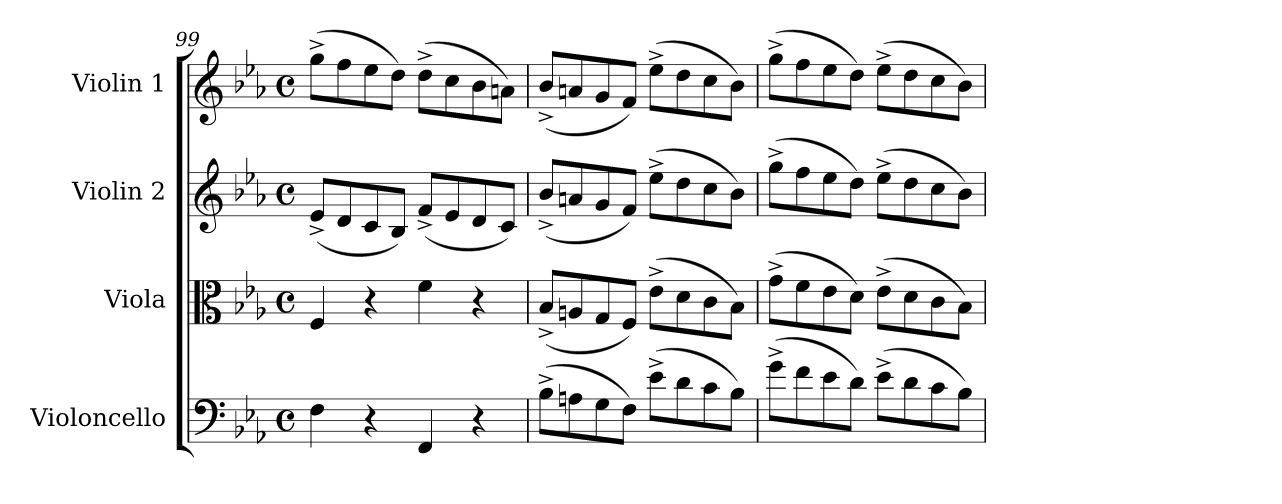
**kern	**kern	**kern	**kern
*part4	*part3	*part2	*part1
*staff4	*staff3	*staff2	*staff1
*I"Violoncello	*I"Viola	*I"Violin 2	*I"Violin 1
*I'Vc	*I'Vla	*I'Vln	*I'Vln
*clefF4	*clefC3	*clefG2	*clefG2
*k[b-e-a-]	*k[b-e-a-]	*k[b-e-a-]	*k[b-e-a-]
*M4/4	*M4/4	*M4/4	*M4/4
*met(c)	*met(c)	*met(c)	*met(c)
=99	=99	=99	=99
4F\	4F/	(8e-^/L	(8gg^\L
.	.	8d/	8ff\
4r	4r	8c/	8ee-\
.	.	8B-/J)	8dd\J)
4FF/	4f\	(8f^/L	(8dd^\L
.	.	8e-/	8cc\
4r	4r	8d/	8b-\
.	.	8c/J)	8an\J)
!!LO:LB:g=z
=100	=100	=100	=100
(8B-^\L	(8B-^/L	(8b-^/L	(8b-^/L
8An\	8An/	8an/	8an/
8G\	8G/	8g/	8g/
8F\J)	8F/J)	8f/J)	8f/J)
(8e-^\L	(8e-^\L	(8ee-^\L	(8ee-^\L
8d\	8d\	8dd\	8dd\
8c\	8c\	8cc\	8cc\
8B-\J)	8B-\J)	8b-\J)	8b-\J)
!!LO:LB:g=z
=101	=101	=101	=101
(8g^\L	(8g^\L	(8gg^\L	(8gg^\L
8f\	8f\	8ff\	8ff\
8e-\	8e-\	8ee-\	8ee-\
8d\J)	8d\J)	8dd\J)	8dd\J)
(8e-^\L	(8e-^\L	(8ee-^\L	(8ee-^\L
8d\	8d\	8dd\	8dd\
8c\	8c\	8cc\	8cc\
8B-\J)	8B-\J)	8b-\J)	8b-\J)
=	=	=	=
*-	*-	*-	*-
